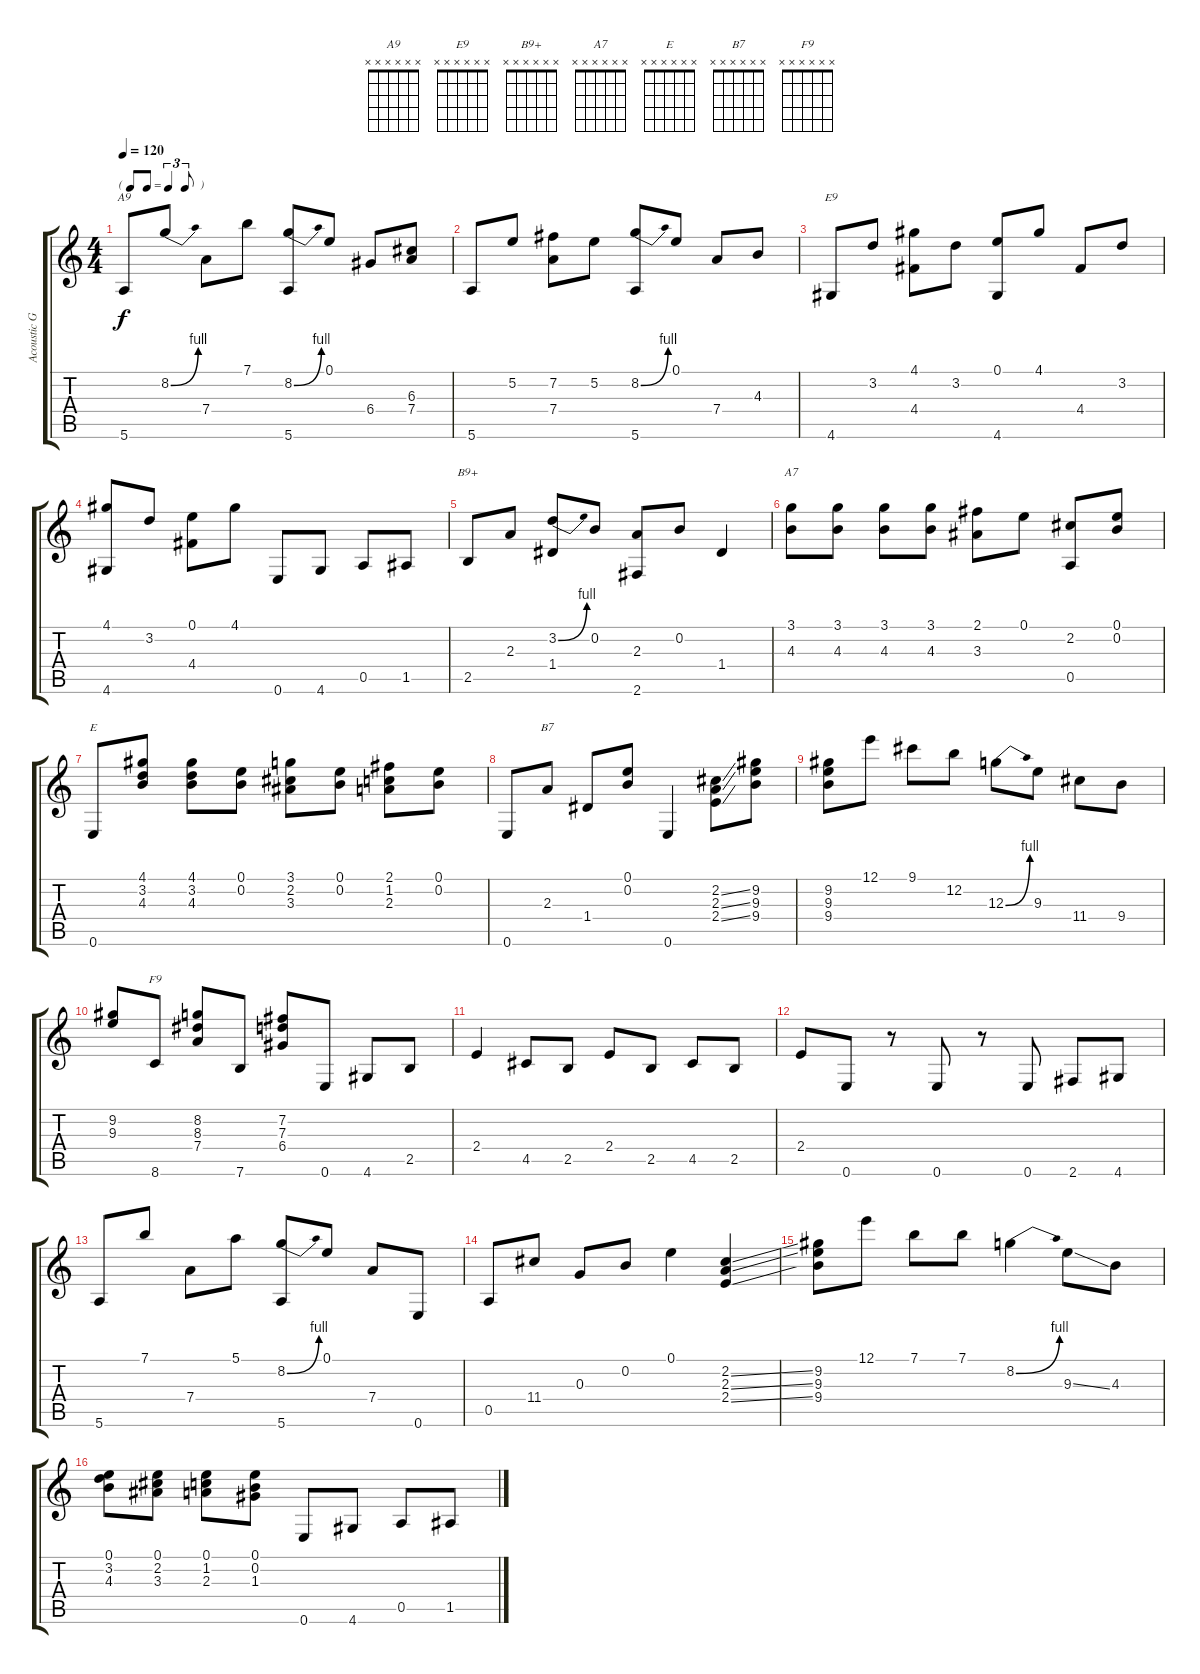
\track ("Acoustic Guitar" "Acoustic G") {instrument acousticguitarsteel}
\staff {score tabs}
\tuning (E4 B3 G3 D3 A2 E2) {hide}
\chord ("A9" x x x x x x) {firstfret 0}
\chord ("E9" x x x x x x) {firstfret 0}
\chord ("B9+" x x x x x x) {firstfret 0}
\chord ("A7" x x x x x x) {firstfret 0}
\chord ("E" x x x x x x) {firstfret 0}
\chord ("B7" x x x x x x) {firstfret 0}
\chord ("F9" x x x x x x) {firstfret 0}
\ts (4 4)
\tf triplet8th
\tempo 120
\clef g2
\ks c
5.6.8{ch "A9" dy f} 8.2{be (bend 0 0 60 4)}.8 7.4.8 7.1.8 (8.2{be (bend 0 0 60 4)} 5.6).8 0.1.8 6.4.8 (6.3 7.4).8 |
5.6.8 5.2.8 (7.2 7.4).8 5.2.8 (8.2{be (bend 0 0 60 4)} 5.6).8 0.1.8 7.4.8 4.3.8 |
4.6.8{ch "E9"} 3.2.8 (4.1 4.4).8 3.2.8 (0.1 4.6).8 4.1.8 4.4.8 3.2.8 |
(4.1 4.6).8 3.2.8 (0.1 4.4).8 4.1.8 0.6.8 4.6.8 0.5.8 1.5.8 |
2.5.8{ch "B9+"} 2.3.8 (3.2{be (bend 0 0 60 4)} 1.4).8 0.2.8 (2.3 2.6).8 0.2.8 1.4.4 |
(3.1 4.3).8{ch "A7"} (3.1 4.3).8 (3.1 4.3).8 (3.1 4.3).8 (2.1 3.3).8 0.1.8 (2.2 0.5).8 (0.1 0.2).8 |
0.6.8{ch "E"} (4.1 3.2 4.3).8 (4.1 3.2 4.3).8 (0.1 0.2).8 (3.1 2.2 3.3).8 (0.1 0.2).8 (2.1 1.2 2.3).8 (0.1 0.2).8 |
0.6.8 2.3.8{ch "B7"} 1.4.8 (0.1 0.2).8 0.6.4 (2.2{ss} 2.3{ss} 2.4{ss}).8 (9.2 9.3 9.4).8 |
(9.2 9.3 9.4).8 12.1.8 9.1.8 12.2.8 12.3{be (bend 0 0 60 4)}.8 9.3.8 11.4.8 9.4.8 |
(9.2 9.3).8 8.6.8{ch "F9"} (8.2 8.3 7.4).8 7.6.8 (7.2 7.3 6.4).8 0.6.8 4.6.8 2.5.8 |
2.4.4 4.5.8 2.5.8 2.4.8 2.5.8 4.5.8 2.5.8 |
2.4.8 0.6.8 r.8 0.6.8 r.8 0.6.8 2.6.8 4.6.8 |
5.6.8 7.1.8 7.4.8 5.1.8 (8.2{be (bend 0 0 60 4)} 5.6).8 0.1.8 7.4.8 0.6.8 |
0.5.8 11.4.8 0.3.8 0.2.8 0.1.4 (2.2{ss} 2.3{ss} 2.4{ss}).4 |
(9.2 9.3 9.4).8 12.1.8 7.1.8 7.1.8 8.2{be (bend 0 0 60 4)}.4 9.3{ss}.8 4.3.8 |
(0.1 3.2 4.3).8 (0.1 2.2 3.3).8 (0.1 1.2 2.3).8 (0.1 0.2 1.3).8 0.6.8 4.6.8 0.5.8 1.5.8
